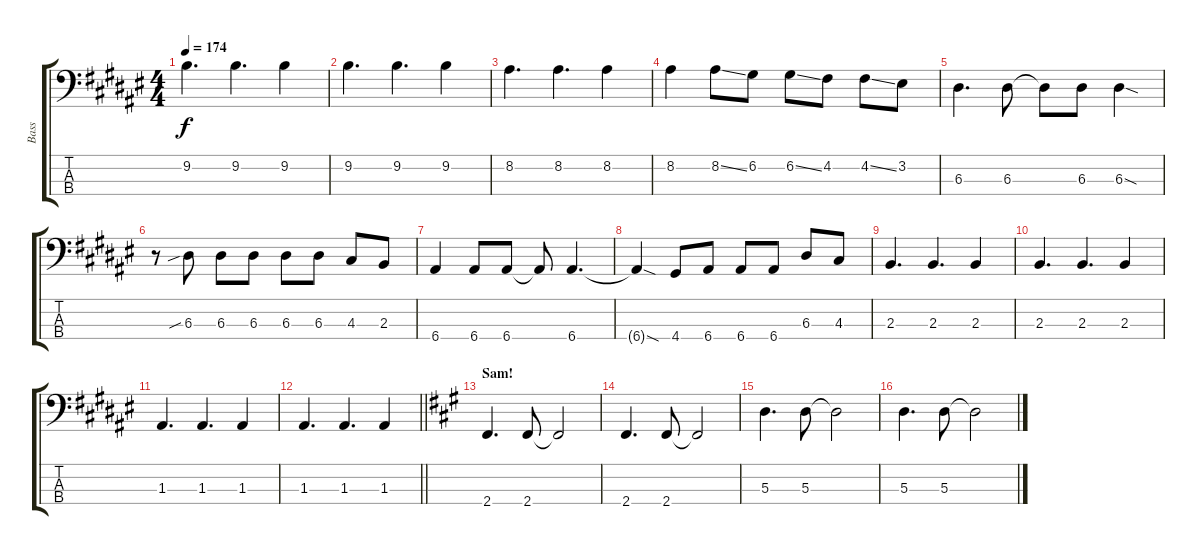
\track ("Bass" "Bass") {instrument electricbasspick}
\staff {score tabs}
\tuning (G2 D2 A1 E1) {hide}
\ts (4 4)
\tempo 174
\clef f4
\ks f#
9.2.4{d dy f} 9.2.4{d} 9.2.4 |
9.2.4{d} 9.2.4{d} 9.2.4 |
8.2.4{d} 8.2.4{d} 8.2.4 |
8.2.4 8.2{ss}.8 6.2.8 6.2{ss}.8 4.2.8 4.2{ss}.8 3.2.8 |
6.3.4{d} 6.3.8 6.3{t}.8 6.3.8 6.3{sod}.4 |
r.8 6.3{sib}.8 6.3.8 6.3.8 6.3.8 6.3.8 4.3.8 2.3.8 |
6.4.4 6.4.8 6.4.8 6.4{t}.8 6.4.4{d} |
6.4{sod t}.4 4.4.8 6.4.8 6.4.8 6.4.8 6.3.8 4.3.8 |
2.3.4{d} 2.3.4{d} 2.3.4 |
2.3.4{d} 2.3.4{d} 2.3.4 |
1.3.4{d} 1.3.4{d} 1.3.4 |
\barLineRight lightlight
1.3.4{d} 1.3.4{d} 1.3.4 |
\section ("" "Sam!")
\ks f#minor
2.4.4{d} 2.4.8 2.4{t}.2 |
2.4.4{d} 2.4.8 2.4{t}.2 |
5.3.4{d} 5.3.8 5.3{t}.2 |
5.3.4{d} 5.3.8 5.3{t}.2
